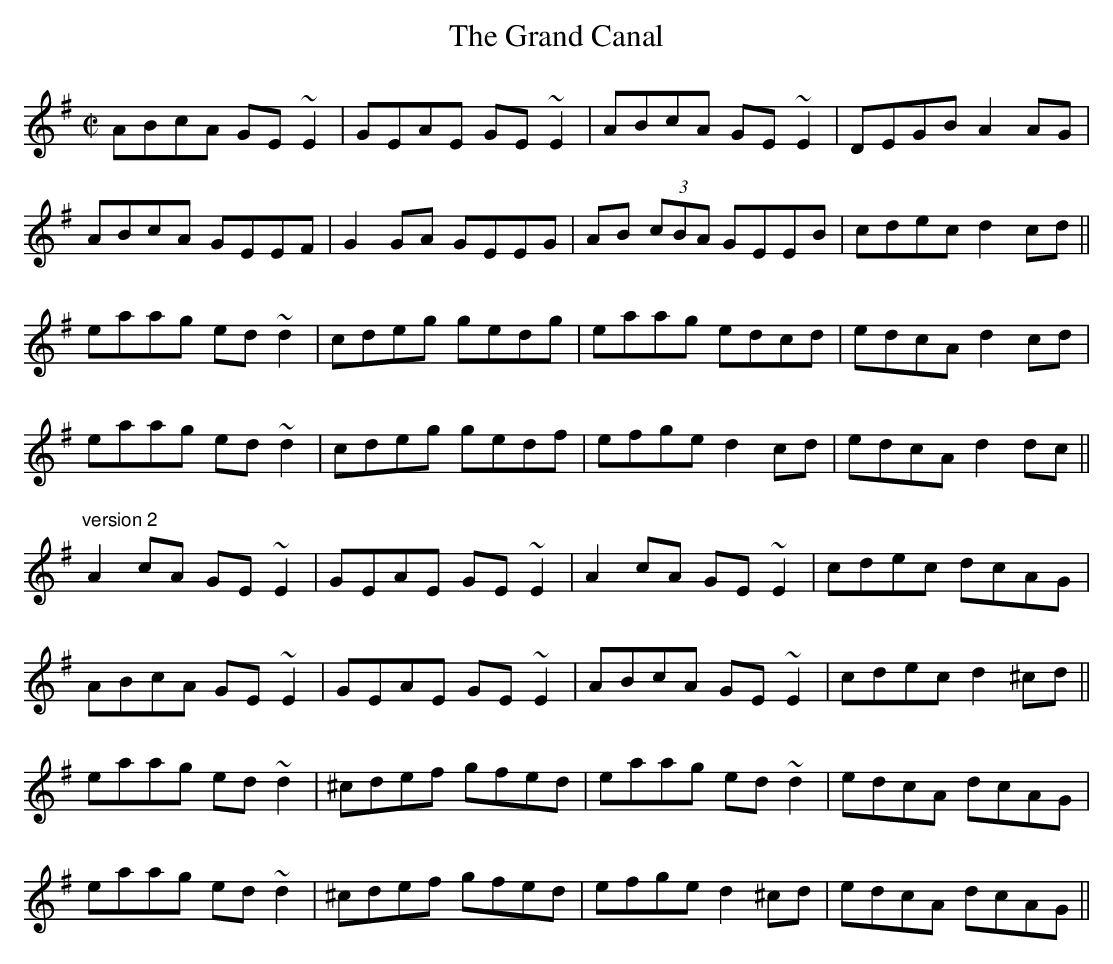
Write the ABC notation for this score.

X:1
T:Grand Canal, The
M:C|
K:Ador
ABcA GE~E2|GEAE GE~E2|ABcA GE~E2|DEGB A2AG|
ABcA GEEF|G2GA GEEG|AB (3cBA GEEB|cdec d2cd||
eaag ed~d2|cdeg gedg|eaag edcd|edcA d2cd|
eaag ed~d2|cdeg gedf|efge d2cd|edcA d2dc||
"version 2"
A2cA GE~E2|GEAE GE~E2|A2cA GE~E2|cdec dcAG|
ABcA GE~E2|GEAE GE~E2|ABcA GE~E2|cdec d2^cd||
eaag ed~d2|^cdef gfed|eaag ed~d2|edcA dcAG|
eaag ed~d2|^cdef gfed|efge d2^cd|edcA dcAG||
